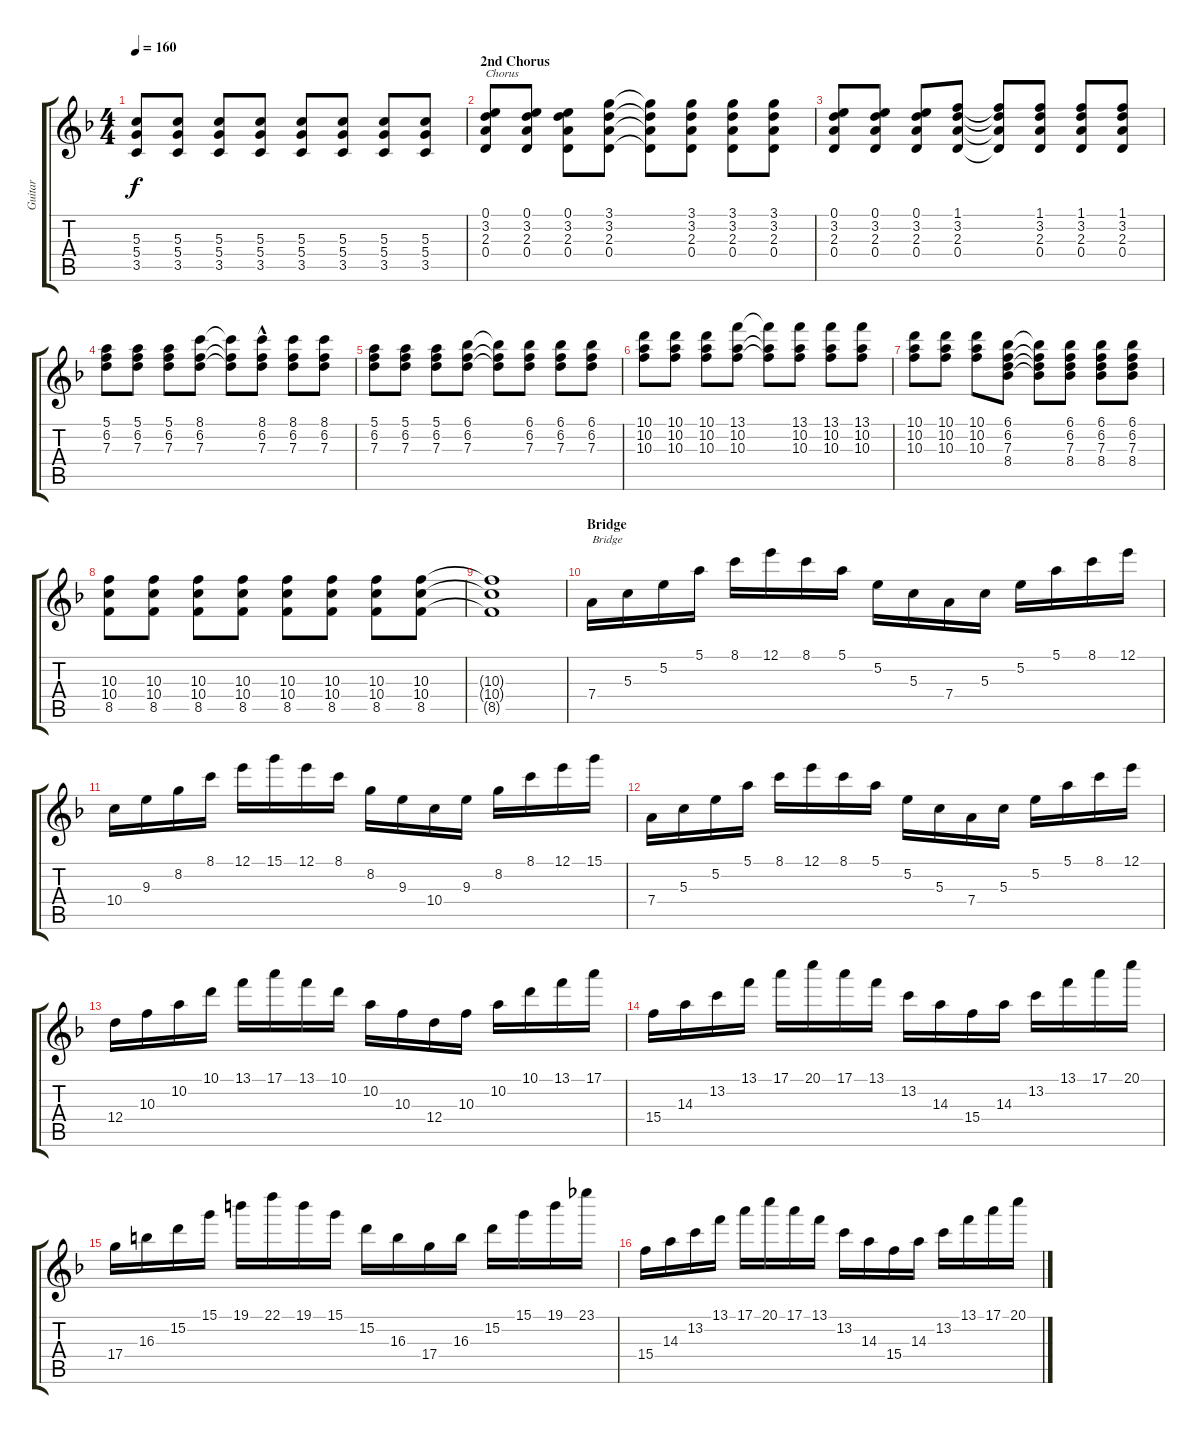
\track ("Guitar" "Guitar") {instrument overdrivenguitar}
\staff {score tabs}
\tuning (E4 B3 G3 D3 A2 E2) {hide}
\ts (4 4)
\tempo 160
\clef g2
\ks dminor
(5.3 5.4 3.5).8{dy f} (5.3 5.4 3.5).8 (5.3 5.4 3.5).8 (5.3 5.4 3.5).8 (5.3 5.4 3.5).8 (5.3 5.4 3.5).8 (5.3 5.4 3.5).8 (5.3 5.4 3.5).8 |
\section ("" "2nd Chorus")
(0.1 3.2 2.3 0.4).8{txt "Chorus"} (0.1 3.2 2.3 0.4).8 (0.1 3.2 2.3 0.4).8 (3.1 3.2 2.3 0.4).8 (3.1{t} 3.2{t} 2.3{t} 0.4{t}).8 (3.1 3.2 2.3 0.4).8 (3.1 3.2 2.3 0.4).8 (3.1 3.2 2.3 0.4).8 |
(0.1 3.2 2.3 0.4).8 (0.1 3.2 2.3 0.4).8 (0.1 3.2 2.3 0.4).8 (1.1 3.2 2.3 0.4).8 (1.1{t} 3.2{t} 2.3{t} 0.4{t}).8 (1.1 3.2 2.3 0.4).8 (1.1 3.2 2.3 0.4).8 (1.1 3.2 2.3 0.4).8 |
(5.1 6.2 7.3).8 (5.1 6.2 7.3).8 (5.1 6.2 7.3).8 (8.1 6.2 7.3).8 (8.1{t} 6.2{t} 7.3{t}).8 (8.1{hac} 6.2 7.3).8 (8.1 6.2 7.3).8 (8.1 6.2 7.3).8 |
(5.1 6.2 7.3).8 (5.1 6.2 7.3).8 (5.1 6.2 7.3).8 (6.1 6.2 7.3).8 (6.1{t} 6.2{t} 7.3{t}).8 (6.1 6.2 7.3).8 (6.1 6.2 7.3).8 (6.1 6.2 7.3).8 |
(10.1 10.2 10.3).8 (10.1 10.2 10.3).8 (10.1 10.2 10.3).8 (13.1 10.2 10.3).8 (13.1{t} 10.2{t} 10.3{t}).8 (13.1 10.2 10.3).8 (13.1 10.2 10.3).8 (13.1 10.2 10.3).8 |
(10.1 10.2 10.3).8 (10.1 10.2 10.3).8 (10.1 10.2 10.3).8 (6.1 6.2 7.3 8.4).8 (6.1{t} 6.2{t} 7.3{t} 8.4{t}).8 (6.1 6.2 7.3 8.4).8 (6.1 6.2 7.3 8.4).8 (6.1 6.2 7.3 8.4).8 |
(10.3 10.4 8.5).8 (10.3 10.4 8.5).8 (10.3 10.4 8.5).8 (10.3 10.4 8.5).8 (10.3 10.4 8.5).8 (10.3 10.4 8.5).8 (10.3 10.4 8.5).8 (10.3 10.4 8.5).8 |
(10.3{t} 10.4{t} 8.5{t}).1 |
\section ("" "Bridge")
7.4.16{txt "Bridge"} 5.3.16 5.2.16 5.1.16 8.1.16 12.1.16 8.1.16 5.1.16 5.2.16 5.3.16 7.4.16 5.3.16 5.2.16 5.1.16 8.1.16 12.1.16 |
10.4.16 9.3.16 8.2.16 8.1.16 12.1.16 15.1.16 12.1.16 8.1.16 8.2.16 9.3.16 10.4.16 9.3.16 8.2.16 8.1.16 12.1.16 15.1.16 |
7.4.16 5.3.16 5.2.16 5.1.16 8.1.16 12.1.16 8.1.16 5.1.16 5.2.16 5.3.16 7.4.16 5.3.16 5.2.16 5.1.16 8.1.16 12.1.16 |
12.4.16 10.3.16 10.2.16 10.1.16 13.1.16 17.1.16 13.1.16 10.1.16 10.2.16 10.3.16 12.4.16 10.3.16 10.2.16 10.1.16 13.1.16 17.1.16 |
15.4.16 14.3.16 13.2.16 13.1.16 17.1.16 20.1.16 17.1.16 13.1.16 13.2.16 14.3.16 15.4.16 14.3.16 13.2.16 13.1.16 17.1.16 20.1.16 |
17.4.16 16.3.16 15.2.16 15.1.16 19.1.16 22.1.16 19.1.16 15.1.16 15.2.16 16.3.16 17.4.16 16.3.16 15.2.16 15.1.16 19.1.16 23.1.16 |
15.4.16 14.3.16 13.2.16 13.1.16 17.1.16 20.1.16 17.1.16 13.1.16 13.2.16 14.3.16 15.4.16 14.3.16 13.2.16 13.1.16 17.1.16 20.1.16
